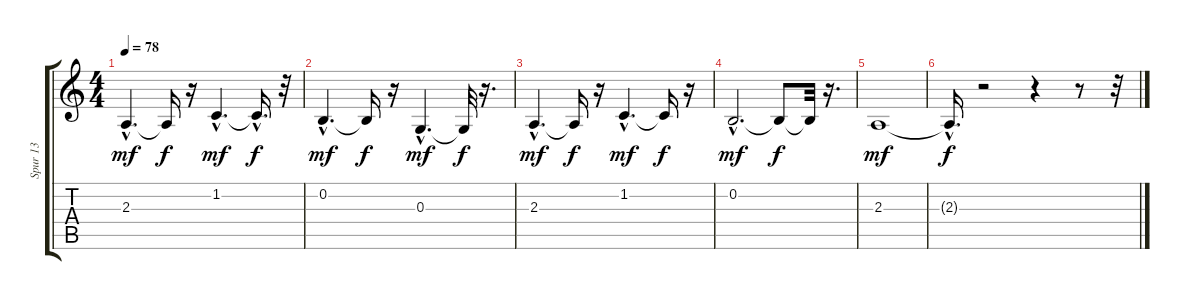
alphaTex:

\track ("Spur 13" "Spur 13") {instrument marimba}
\staff {score tabs}
\tuning (E4 B3 G3 D3 A2 E2) {hide}
\ts (4 4)
\tempo 78
\clef g2
\ks c
2.3{hac}.4{d dy mf} 2.3{t}.16{dy f} r.16 1.2{hac}.4{d dy mf} 1.2{hac t}.16{d dy f} r.32 |
0.2{hac}.4{d dy mf} 0.2{t}.16{dy f} r.16 0.3{hac}.4{d dy mf} 0.3{t}.32{dy f} r.16{d} |
2.3{hac}.4{d dy mf} 2.3{t}.16{dy f} r.16 1.2{hac}.4{d dy mf} 1.2{t}.16{dy f} r.16 |
0.2{hac}.2{d dy mf} 0.2{t}.8{dy f} 0.2{t}.32 r.16{d} |
2.3.1{dy mf} |
2.3{hac t}.16{d dy f} r.2 r.4 r.8 r.32
